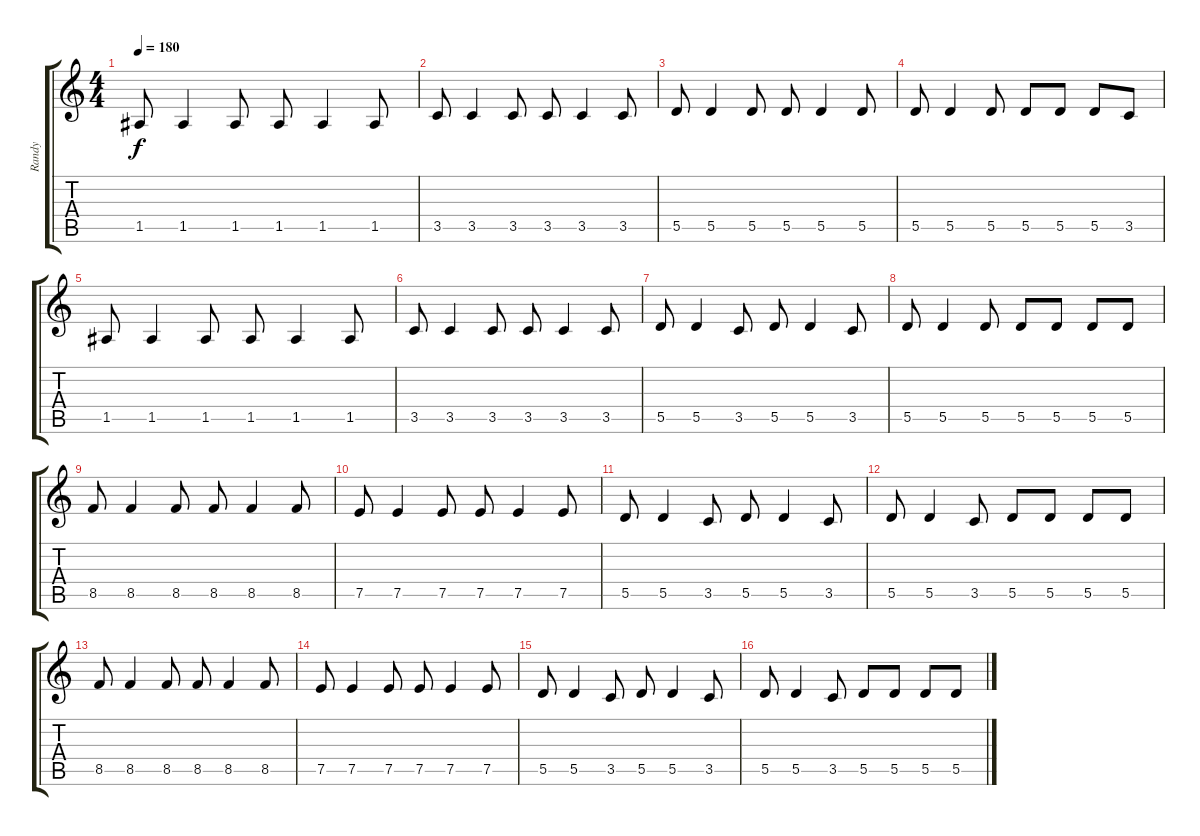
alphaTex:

\track ("Randy" "Randy") {instrument electricbasspick}
\staff {score tabs}
\tuning (E4 B3 G3 D3 A2 E2) {hide}
\ts (4 4)
\tempo 180
\clef g2
\ks c
1.5.8{dy f} 1.5.4 1.5.8 1.5.8 1.5.4 1.5.8 |
3.5.8 3.5.4 3.5.8 3.5.8 3.5.4 3.5.8 |
5.5.8 5.5.4 5.5.8 5.5.8 5.5.4 5.5.8 |
5.5.8 5.5.4 5.5.8 5.5.8 5.5.8 5.5.8 3.5.8 |
1.5.8 1.5.4 1.5.8 1.5.8 1.5.4 1.5.8 |
3.5.8 3.5.4 3.5.8 3.5.8 3.5.4 3.5.8 |
5.5.8 5.5.4 3.5.8 5.5.8 5.5.4 3.5.8 |
5.5.8 5.5.4 5.5.8 5.5.8 5.5.8 5.5.8 5.5.8 |
8.5.8 8.5.4 8.5.8 8.5.8 8.5.4 8.5.8 |
7.5.8 7.5.4 7.5.8 7.5.8 7.5.4 7.5.8 |
5.5.8 5.5.4 3.5.8 5.5.8 5.5.4 3.5.8 |
5.5.8 5.5.4 3.5.8 5.5.8 5.5.8 5.5.8 5.5.8 |
8.5.8 8.5.4 8.5.8 8.5.8 8.5.4 8.5.8 |
7.5.8 7.5.4 7.5.8 7.5.8 7.5.4 7.5.8 |
5.5.8 5.5.4 3.5.8 5.5.8 5.5.4 3.5.8 |
5.5.8 5.5.4 3.5.8 5.5.8 5.5.8 5.5.8 5.5.8
